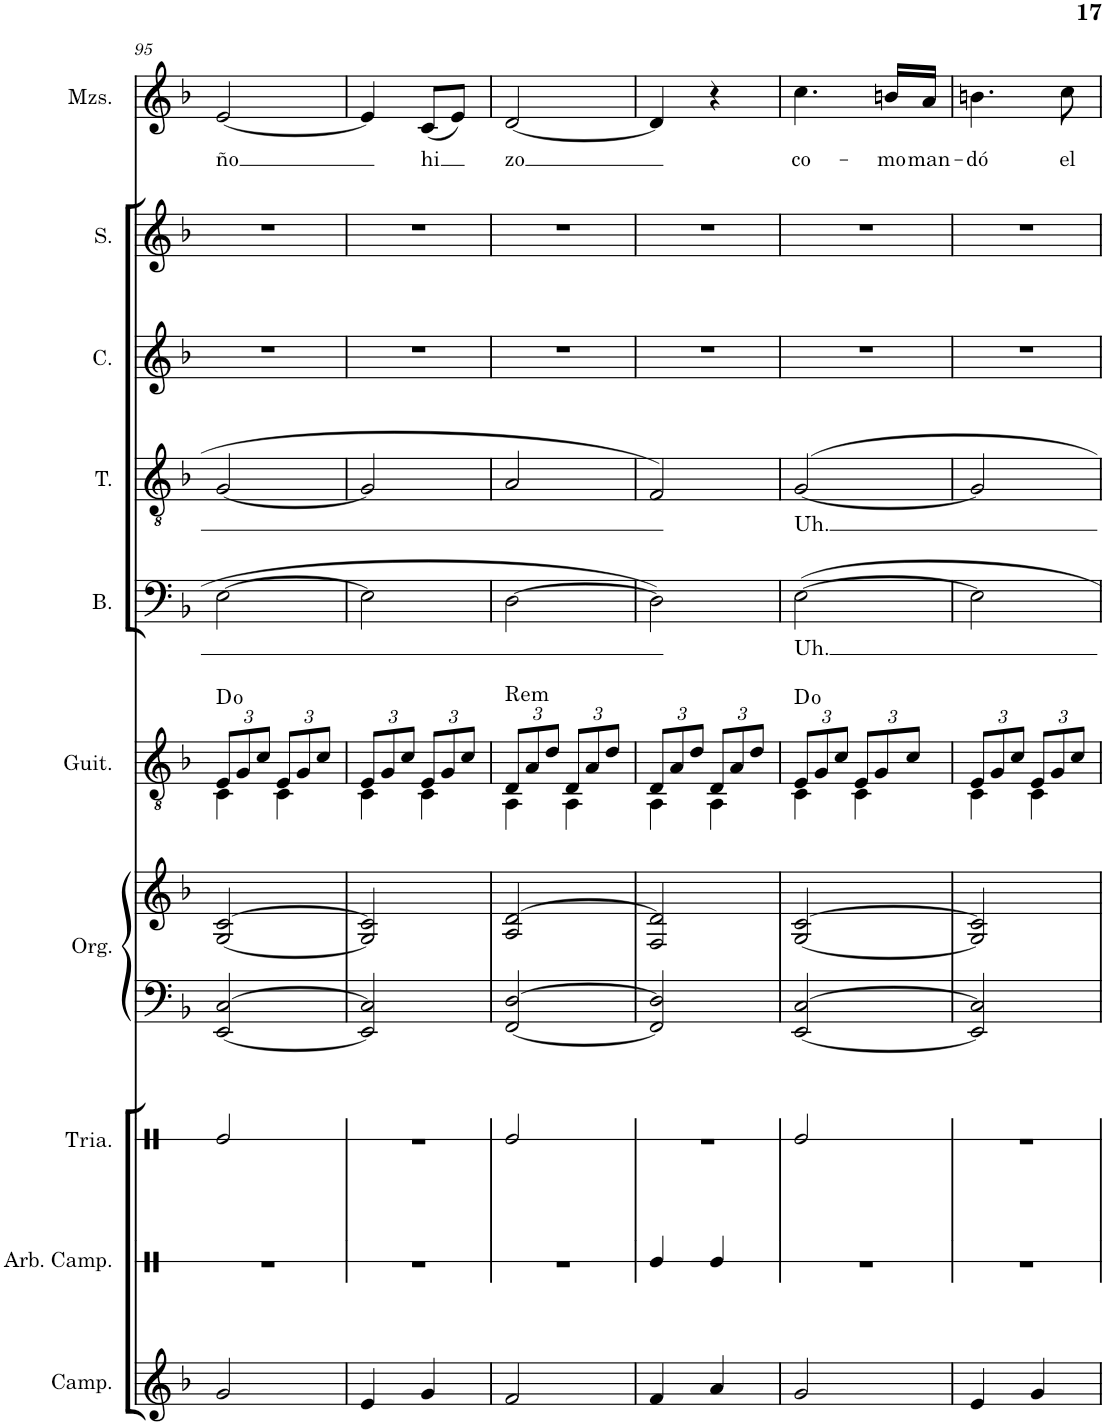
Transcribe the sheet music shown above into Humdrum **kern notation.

**kern	**kern	**kern	**kern	**kern	**kern	**harte	**kern	**text	**kern	**text	**kern	**kern	**kern	**text
*part10	*part9	*part8	*part7	*part7	*part6	*part6	*part5	*part5	*part4	*part4	*part3	*part2	*part1	*part1
*staff11	*staff10	*staff9	*staff8	*staff7	*staff6	*	*staff5	*staff5	*staff4	*staff4	*staff3	*staff2	*staff1	*staff1
*I"Campanillas	*I"Espectro	*I"Triángulo	*I"Órgano	*	*I"Guitarra	*	*I"Bajo	*	*I"Tenor	*	*I"Contralto	*I"Soprano	*I"Mezzo-soprano	*
*I'Camp.	*	*	*	*	*I'Guit.	*	*I'B.	*	*I'T.	*	*I'C.	*I'S.	*I'Mzs.	*
!!LO:PB:g=z
*clefG2	*clefX	*clefX	*clefF4	*clefG2	*clefGv2	*	*clefF4	*	*clefGv2	*	*clefG2	*clefG2	*clefG2	*
*Trd-7c-12	*	*	*	*	*	*	*	*	*	*	*	*	*	*
*k[b-]	*k[]	*k[]	*k[b-]	*k[b-]	*k[b-]	*	*k[b-]	*	*k[b-]	*	*k[b-]	*k[b-]	*k[b-]	*
*M2/4	*M2/4	*M2/4	*M2/4	*M2/4	*M2/4	*	*M2/4	*	*M2/4	*	*M2/4	*M2/4	*M2/4	*
*	*	*	*	*	*Xbrackettup	*	*	*	*	*	*	*	*	*
=95	=95	=95	=95	=95	=95	=95	=95	=95	=95	=95	=95	=95	=95	=95
*	*	*	*	*	*^	*	*	*	*	*	*	*	*	*
!	!	!	!	!	!	!	!	!	!	!	!	!	!	!	!LO:LY:b
2g/	2r	2Re/	[2EE/ [2C/	[2G/ [2c/	12E/L	4C\	D:dim	[2E\	.	[2G/	.	2r	2r	[2e/	ño
.	.	.	.	.	12G/	.	.	.	.	.	.	.	.	.	.
.	.	.	.	.	12c/J	.	.	.	.	.	.	.	.	.	.
.	.	.	.	.	12E/L	4C\	.	.	.	.	.	.	.	.	.
.	.	.	.	.	12G/	.	.	.	.	.	.	.	.	.	.
.	.	.	.	.	12c/J	.	.	.	.	.	.	.	.	.	.
=96	=96	=96	=96	=96	=96	=96	=96	=96	=96	=96	=96	=96	=96	=96	=96
4e/	2r	2r	2EE/] 2C/]	2G/] 2c/]	12E/L	4C\	.	2E\]	.	2G/]	.	2r	2r	4e/]	.
.	.	.	.	.	12G/	.	.	.	.	.	.	.	.	.	.
.	.	.	.	.	12c/J	.	.	.	.	.	.	.	.	.	.
!	!	!	!	!	!	!	!	!	!	!	!	!	!	!	!LO:LY:b
4g/	.	.	.	.	12E/L	4C\	.	.	.	.	.	.	.	(8c/L	hi
.	.	.	.	.	12G/	.	.	.	.	.	.	.	.	.	.
.	.	.	.	.	.	.	.	.	.	.	.	.	.	8e/J)	.
.	.	.	.	.	12c/J	.	.	.	.	.	.	.	.	.	.
=97	=97	=97	=97	=97	=97	=97	=97	=97	=97	=97	=97	=97	=97	=97	=97
!	!	!	!	!	!	!	!LO:H:kt=Rem	!	!	!	!	!	!	!	!LO:LY:b
2f/	2r	2Re/	[2FF/ [2D/	2A/ [2d/	12D/L	4AA\	N	[2D\	.	2A/	.	2r	2r	[2d/	zo
.	.	.	.	.	12A/	.	.	.	.	.	.	.	.	.	.
.	.	.	.	.	12d/J	.	.	.	.	.	.	.	.	.	.
.	.	.	.	.	12D/L	4AA\	.	.	.	.	.	.	.	.	.
.	.	.	.	.	12A/	.	.	.	.	.	.	.	.	.	.
.	.	.	.	.	12d/J	.	.	.	.	.	.	.	.	.	.
=98	=98	=98	=98	=98	=98	=98	=98	=98	=98	=98	=98	=98	=98	=98	=98
4f/	4Re/	2r	2FF/] 2D/]	2F/ 2d/]	12D/L	4AA\	.	2D\]	.	2F/	.	2r	2r	4d/]	.
.	.	.	.	.	12A/	.	.	.	.	.	.	.	.	.	.
.	.	.	.	.	12d/J	.	.	.	.	.	.	.	.	.	.
4a/	4Re/	.	.	.	12D/L	4AA\	.	.	.	.	.	.	.	4r	.
.	.	.	.	.	12A/	.	.	.	.	.	.	.	.	.	.
.	.	.	.	.	12d/J	.	.	.	.	.	.	.	.	.	.
=99	=99	=99	=99	=99	=99	=99	=99	=99	=99	=99	=99	=99	=99	=99	=99
!	!	!	!	!	!	!	!	!	!LO:LY:b	!	!LO:LY:b	!	!	!	!LO:LY:b
2g/	2r	2Re/	[2EE/ [2C/	[2G/ [2c/	12E/L	4C\	D:dim	[2E\	Uh.	[2G/	Uh.	2r	2r	4.cc\	co-
.	.	.	.	.	12G/	.	.	.	.	.	.	.	.	.	.
.	.	.	.	.	12c/J	.	.	.	.	.	.	.	.	.	.
.	.	.	.	.	12E/L	4C\	.	.	.	.	.	.	.	.	.
.	.	.	.	.	12G/	.	.	.	.	.	.	.	.	.	.
!	!	!	!	!	!	!	!	!	!	!	!	!	!	!	!LO:LY:b
.	.	.	.	.	.	.	.	.	.	.	.	.	.	16bn/LL	-mo
.	.	.	.	.	12c/J	.	.	.	.	.	.	.	.	.	.
!	!	!	!	!	!	!	!	!	!	!	!	!	!	!	!LO:LY:b
.	.	.	.	.	.	.	.	.	.	.	.	.	.	16a/JJ	man-
=100	=100	=100	=100	=100	=100	=100	=100	=100	=100	=100	=100	=100	=100	=100	=100
!	!	!	!	!	!	!	!	!	!	!	!	!	!	!	!LO:LY:b
4e/	2r	2r	2EE/] 2C/]	2G/] 2c/]	12E/L	4C\	.	2E\]	.	2G/]	.	2r	2r	4.bn\	-dó
.	.	.	.	.	12G/	.	.	.	.	.	.	.	.	.	.
.	.	.	.	.	12c/J	.	.	.	.	.	.	.	.	.	.
4g/	.	.	.	.	12E/L	4C\	.	.	.	.	.	.	.	.	.
.	.	.	.	.	12G/	.	.	.	.	.	.	.	.	.	.
!	!	!	!	!	!	!	!	!	!	!	!	!	!	!	!LO:LY:b
.	.	.	.	.	.	.	.	.	.	.	.	.	.	8cc\	el
.	.	.	.	.	12c/J	.	.	.	.	.	.	.	.	.	.
*	*	*	*	*	*v	*v	*	*	*	*	*	*	*	*	*
=	=	=	=	=	=	=	=	=	=	=	=	=	=	=
*-	*-	*-	*-	*-	*-	*-	*-	*-	*-	*-	*-	*-	*-	*-
